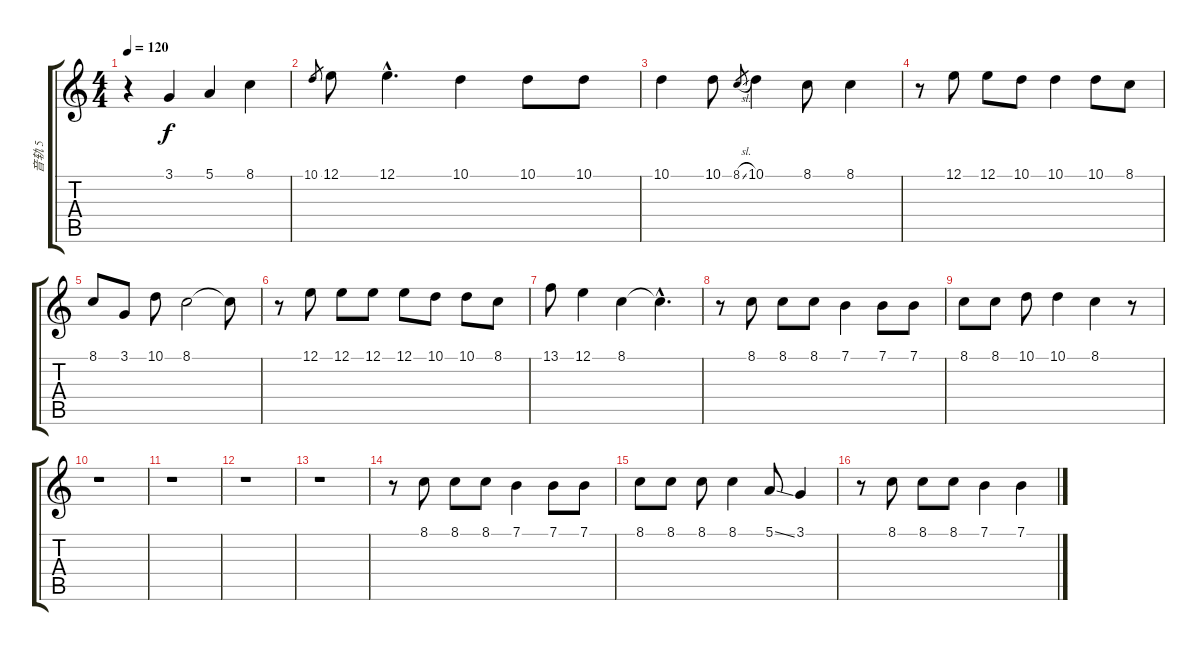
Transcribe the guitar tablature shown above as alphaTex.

\track ("音轨 5" "音轨 5") {instrument violin}
\staff {score tabs}
\tuning (E4 B3 G3 D3 A2 E2) {hide}
\ts (4 4)
\tempo 120
\clef g2
\ks c
r.4{dy f instrument violin} 3.1.4 5.1.4 8.1.4 |
10.1.8{gr} 12.1.8 12.1{hac}.4{d} 10.1.4 10.1.8 10.1.8 |
10.1.4 10.1.8 8.1{sl}.8{gr} 10.1.4 8.1.8 8.1.4 |
r.8 12.1.8 12.1.8 10.1.8 10.1.4 10.1.8 8.1.8 |
8.1.8 3.1.8 10.1.8 8.1.2 8.1{t}.8 |
r.8 12.1.8 12.1.8 12.1.8 12.1{be (hold 0 0 60 0)}.8 10.1.8 10.1.8 8.1.8 |
13.1.8 12.1.4 8.1.4 8.1{hac t}.4{d} |
r.8 8.1.8 8.1.8 8.1.8 7.1.4 7.1.8 7.1.8 |
8.1.8 8.1.8 10.1.8 10.1.4 8.1.4 r.8 |
r.1 |
r.1 |
r.1 |
r.1 |
r.8 8.1.8 8.1.8 8.1.8 7.1.4 7.1.8 7.1.8 |
8.1.8 8.1.8 8.1.8 8.1.4 5.1{ss}.8 3.1.4 |
r.8 8.1.8 8.1.8 8.1.8 7.1.4 7.1.4
